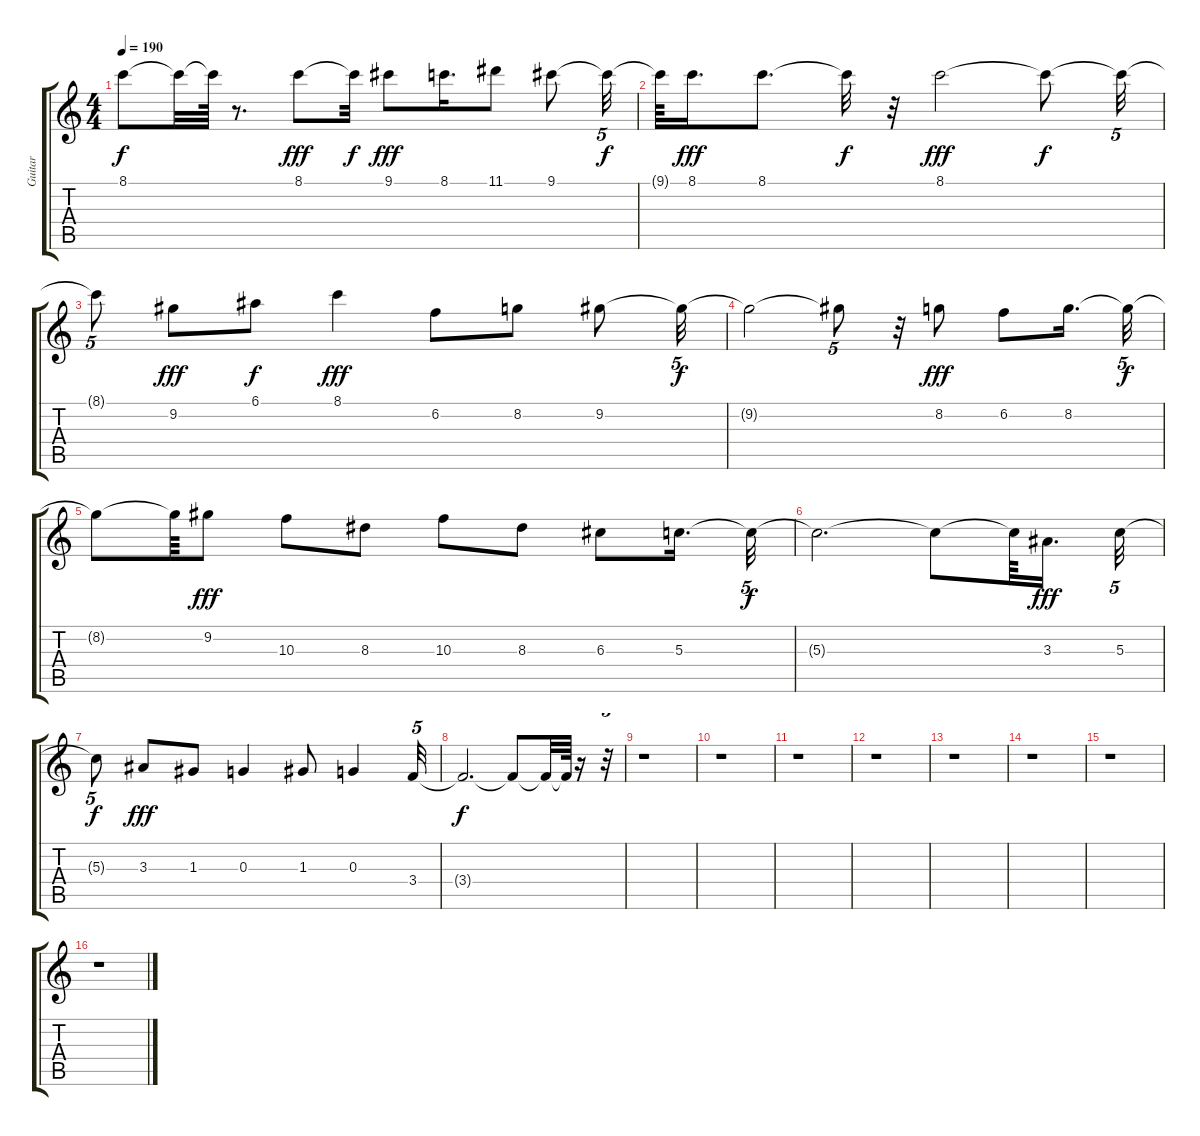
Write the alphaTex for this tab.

\track ("Guitar" "Guitar") {instrument acousticguitarsteel}
\staff {score tabs}
\tuning (E4 B3 G3 D3 A2 E2) {hide}
\ts (4 4)
\tempo 190
\clef g2
\ks c
8.1{t}.8{dy f} 8.1{t}.32 8.1{t}.64 r.8{d} 8.1.8{dy fff} 8.1{t}.32{dy f} 9.1.8{dy fff} 8.1.16{d} 11.1.8 9.1.8 9.1{t}.32{tu (5 4) dy f} |
9.1{t}.64 8.1.16{d dy fff} 8.1.8{d} 8.1{t}.32{dy f} r.32 8.1.2{dy fff} 8.1{t}.8{dy f} 8.1{t}.32{tu (5 4)} |
8.1{t}.8{tu (5 4)} 9.2.8{dy fff} 6.1.8{dy f} 8.1.4{dy fff} 6.2.8 8.2.8 9.2.8 9.2{t}.32{tu (5 4) dy f} |
9.2{t}.2 9.2{t}.8{tu (5 4)} r.32 8.2.8{dy fff} 6.2.8 8.2.16{d} 8.2{t}.32{tu (5 4) dy f} |
8.2{t}.8 8.2{t}.64 9.2.8{dy fff} 10.3.8 8.3.8 10.3.8 8.3.8 6.3.8 5.3.16{d} 5.3{t}.32{tu (5 4) dy f} |
5.3{t}.2{d} 5.3{t}.8 5.3{t}.64 3.3.16{d dy fff} 5.3.32{tu (5 4)} |
5.3{t}.8{tu (5 4) dy f} 3.3.8{dy fff} 1.3.8 0.3.4 1.3.8 0.3.4 3.4.32{tu (5 4)} |
3.4{t}.2{d dy f} 3.4{t}.8 3.4{t}.32 3.4{t}.64 r.16 r.32{tu (5 4)} |
r.1 |
r.1 |
r.1 |
r.1 |
r.1 |
r.1 |
r.1 |
r.1
